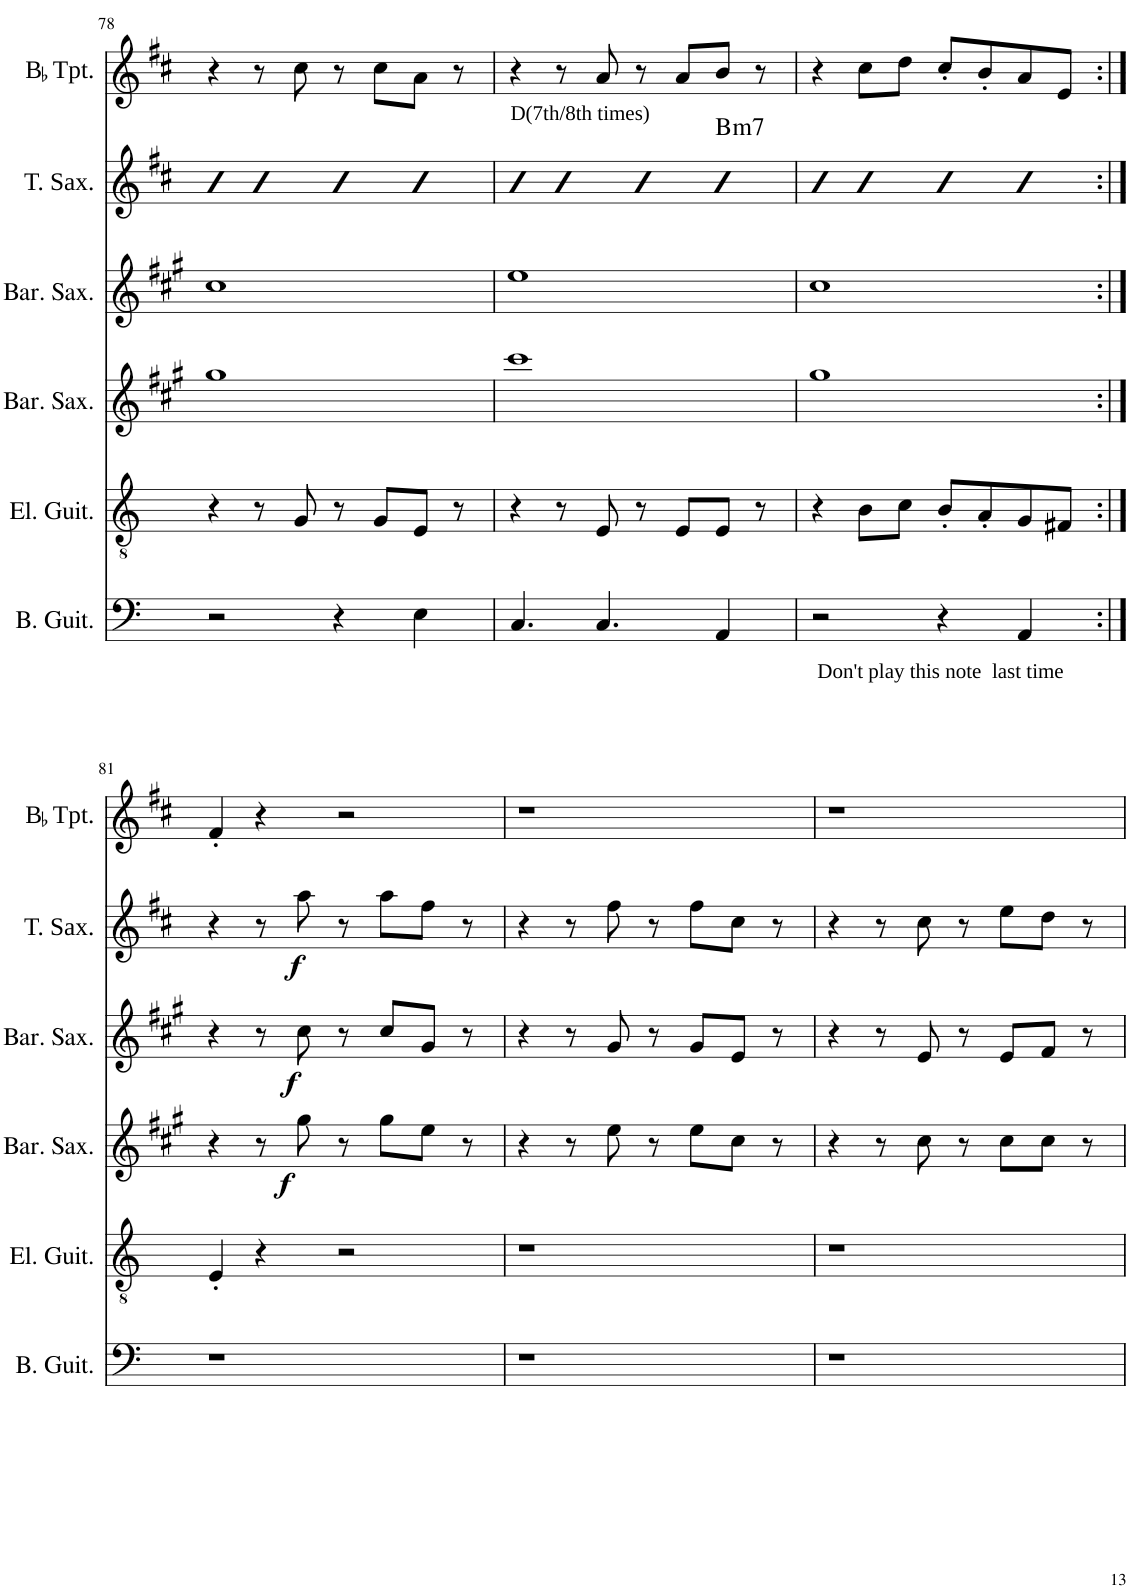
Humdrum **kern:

**kern	**kern	**kern	**dynam	**kern	**dynam	**kern	**dynam	**harte	**kern	**dynam	**harte	**kern	**kern
*part8	*part7	*part6	*part6	*part5	*part5	*part4	*part4	*part4	*part3	*part3	*part3	*part2	*part1
*staff8	*staff7	*staff6	*staff6	*staff5	*staff5	*staff4	*staff4	*	*staff3	*staff3	*	*staff2	*staff1
*I"Bass Guitar	*I"Electric Guitar	*I"Baritone Saxophone	*	*I"Baritone Saxophone	*	*I"Tenor Saxophone	*	*	*I"Alto Saxophone	*	*	*I"BaccidentalFlat Trumpet	*I"BaccidentalFlat Trumpet
*I'B. Guit.	*I'El. Guit.	*I'Bar. Sax.	*	*I'Bar. Sax.	*	*I'T. Sax.	*	*	*I'A. Sax.	*	*	*I'BaccidentalFlat Tpt.	*I'BaccidentalFlat Tpt.
!!LO:PB:g=z
*clefF4	*clefGv2	*clefG2	*	*clefG2	*	*clefG2	*	*	*clefG2	*	*	*clefG2	*clefG2
*Trd7c12	*	*Trd12c21	*	*Trd12c21	*	*Trd8c14	*	*	*Trd5c9	*	*	*Trd1c2	*Trd1c2
*k[]	*k[]	*k[f#c#g#]	*	*k[f#c#g#]	*	*k[f#c#]	*	*	*k[f#c#g#]	*	*	*k[f#c#]	*k[f#c#]
*M4/4	*M4/4	*M4/4	*	*M4/4	*	*M4/4	*	*	*M4/4	*	*	*M4/4	*M4/4
=78	=78	=78	=78	=78	=78	=78	=78	=78	=78	=78	=78	=78	=78
2r	4r	1gg#	.	1cc#	.	4b	.	.	4b	.	.	4r	4r
.	8r	.	.	.	.	4b	.	.	4b	.	.	8r	8r
.	8G/	.	.	.	.	.	.	.	.	.	.	8a	8cc#\
4r	8r	.	.	.	.	4b	.	.	4b	.	.	8r	8r
.	8G/L	.	.	.	.	.	.	.	.	.	.	8aL	8cc#\L
4E\	8E/J	.	.	.	.	4b	.	.	4b	.	.	8f#J	8a\J
.	8r	.	.	.	.	.	.	.	.	.	.	8r	8r
=79	=79	=79	=79	=79	=79	=79	=79	=79	=79	=79	=79	=79	=79
!	!	!	!	!	!	!	!	!	!LO:TX:a:t=A(7th/8th times)	!	!	!	!
!	!	!	!	!	!	!LO:TX:a:t=D(7th/8th times)	!	!	!	!	!	!	!
4.C/	4r	1ccc#	.	1ee	.	4b	.	.	4b	.	.	4r	4r
.	8r	.	.	.	.	4b	.	.	4b	.	.	8r	8r
4.C/	8E/	.	.	.	.	.	.	.	.	.	.	8f#	8a/
.	8r	.	.	.	.	4b	.	.	4b	.	.	8r	8r
.	8E/L	.	.	.	.	.	.	.	.	.	.	8f#L	8a/L
!	!	!	!	!	!	!	!	!LO:H:kt=m7	!	!	!LO:H:kt=m7	!	!
4AA/	8E/J	.	.	.	.	4b	.	B:min7	4b	.	F#:min7	8f#J	8b/J
.	8r	.	.	.	.	.	.	.	.	.	.	8r	8r
=80	=80	=80	=80	=80	=80	=80	=80	=80	=80	=80	=80	=80	=80
2r	4r	1gg#	.	1cc#	.	4b	.	.	4b	.	.	4r	4r
.	8B\L	.	.	.	.	4b	.	.	4b	.	.	8cc#L	8cc#\L
.	8c\J	.	.	.	.	.	.	.	.	.	.	8ddJ	8dd\J
4r	8B'/L	.	.	.	.	4b	.	.	4b	.	.	8cc#'L	8cc#'/L
.	8A'/	.	.	.	.	.	.	.	.	.	.	8b'	8b'/
!LO:TX:b:t=Don't play this note  last time	!	!	!	!	!	!	!	!	!	!	!	!	!
4AA/	8G/	.	.	.	.	4b	.	.	4b	.	.	8a	8a/
.	8F#X/J	.	.	.	.	.	.	.	.	.	.	8g#XJ	8e/J
!!LO:LB:g=z
=81:|!	=81:|!	=81:|!	=81:|!	=81:|!	=81:|!	=81:|!	=81:|!	=81:|!	=81:|!	=81:|!	=81:|!	=81:|!	=81:|!
1r	4E'/	4r	.	4r	.	4r	.	.	4r	.	.	4f#'	4f#'/
.	4r	8r	.	8r	.	8r	.	.	8r	.	.	4r	4r
!	!	!	!LO:DY:b	!	!LO:DY:b	!	!LO:DY:b	!	!	!LO:DY:b	!	!	!
.	.	8gg#\	f	8cc#\	f	8aa\	f	.	8gg#	p	.	.	.
.	2r	8r	.	8r	.	8r	.	.	8r	.	.	2r	2r
.	.	8gg#\L	.	8cc#/L	.	8aa\L	.	.	8gg#L	.	.	.	.
.	.	8ee\J	.	8g#/J	.	8ff#\J	.	.	8eeJ	.	.	.	.
.	.	8r	.	8r	.	8r	.	.	8r	.	.	.	.
=82	=82	=82	=82	=82	=82	=82	=82	=82	=82	=82	=82	=82	=82
1r	1r	4r	.	4r	.	4r	.	.	4r	.	.	1r	1r
.	.	8r	.	8r	.	8r	.	.	8r	.	.	.	.
.	.	8ee\	.	8g#/	.	8ff#\	.	.	8ee	.	.	.	.
.	.	8r	.	8r	.	8r	.	.	8r	.	.	.	.
.	.	8ee\L	.	8g#/L	.	8ff#\L	.	.	8eeL	.	.	.	.
.	.	8cc#\J	.	8e/J	.	8cc#\J	.	.	8cc#J	.	.	.	.
.	.	8r	.	8r	.	8r	.	.	8r	.	.	.	.
=83	=83	=83	=83	=83	=83	=83	=83	=83	=83	=83	=83	=83	=83
1r	1r	4r	.	4r	.	4r	.	.	4r	.	.	1r	1r
.	.	8r	.	8r	.	8r	.	.	8r	.	.	.	.
.	.	8cc#\	.	8e/	.	8cc#\	.	.	8cc#	.	.	.	.
.	.	8r	.	8r	.	8r	.	.	8r	.	.	.	.
.	.	8cc#\L	.	8e/L	.	8ee\L	.	.	8cc#L	.	.	.	.
.	.	8cc#\J	.	8f#/J	.	8dd\J	.	.	8cc#J	.	.	.	.
.	.	8r	.	8r	.	8r	.	.	8r	.	.	.	.
=	=	=	=	=	=	=	=	=	=	=	=	=	=
*-	*-	*-	*-	*-	*-	*-	*-	*-	*-	*-	*-	*-	*-
